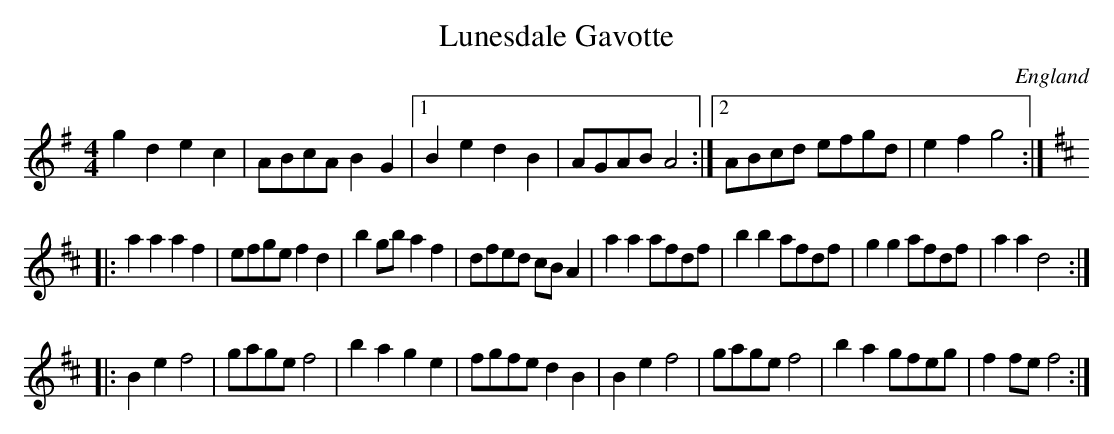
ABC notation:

X:1
T:Lunesdale Gavotte
M:4/4
O:England
K:G
g2d2 e2c2 | ABcA B2G2 \
|1 B2e2 d2B2 | AGAB A4 :|2 ABcd efgd | e2f2 g4 [K:D]::
a2a2 a2f2 | efge f2d2 | b2gb a2f2 | dfed cB A2 |\
a2a2 afdf | b2b2 afdf | g2g2 afdf | a2a2 d4 [K:Bm]::
B2e2 f4 | gage f4 | b2a2 g2e2 | fgfe d2B2 |\
B2e2 f4 | gage f4 | b2a2 gfeg | f2 fe f4:|
